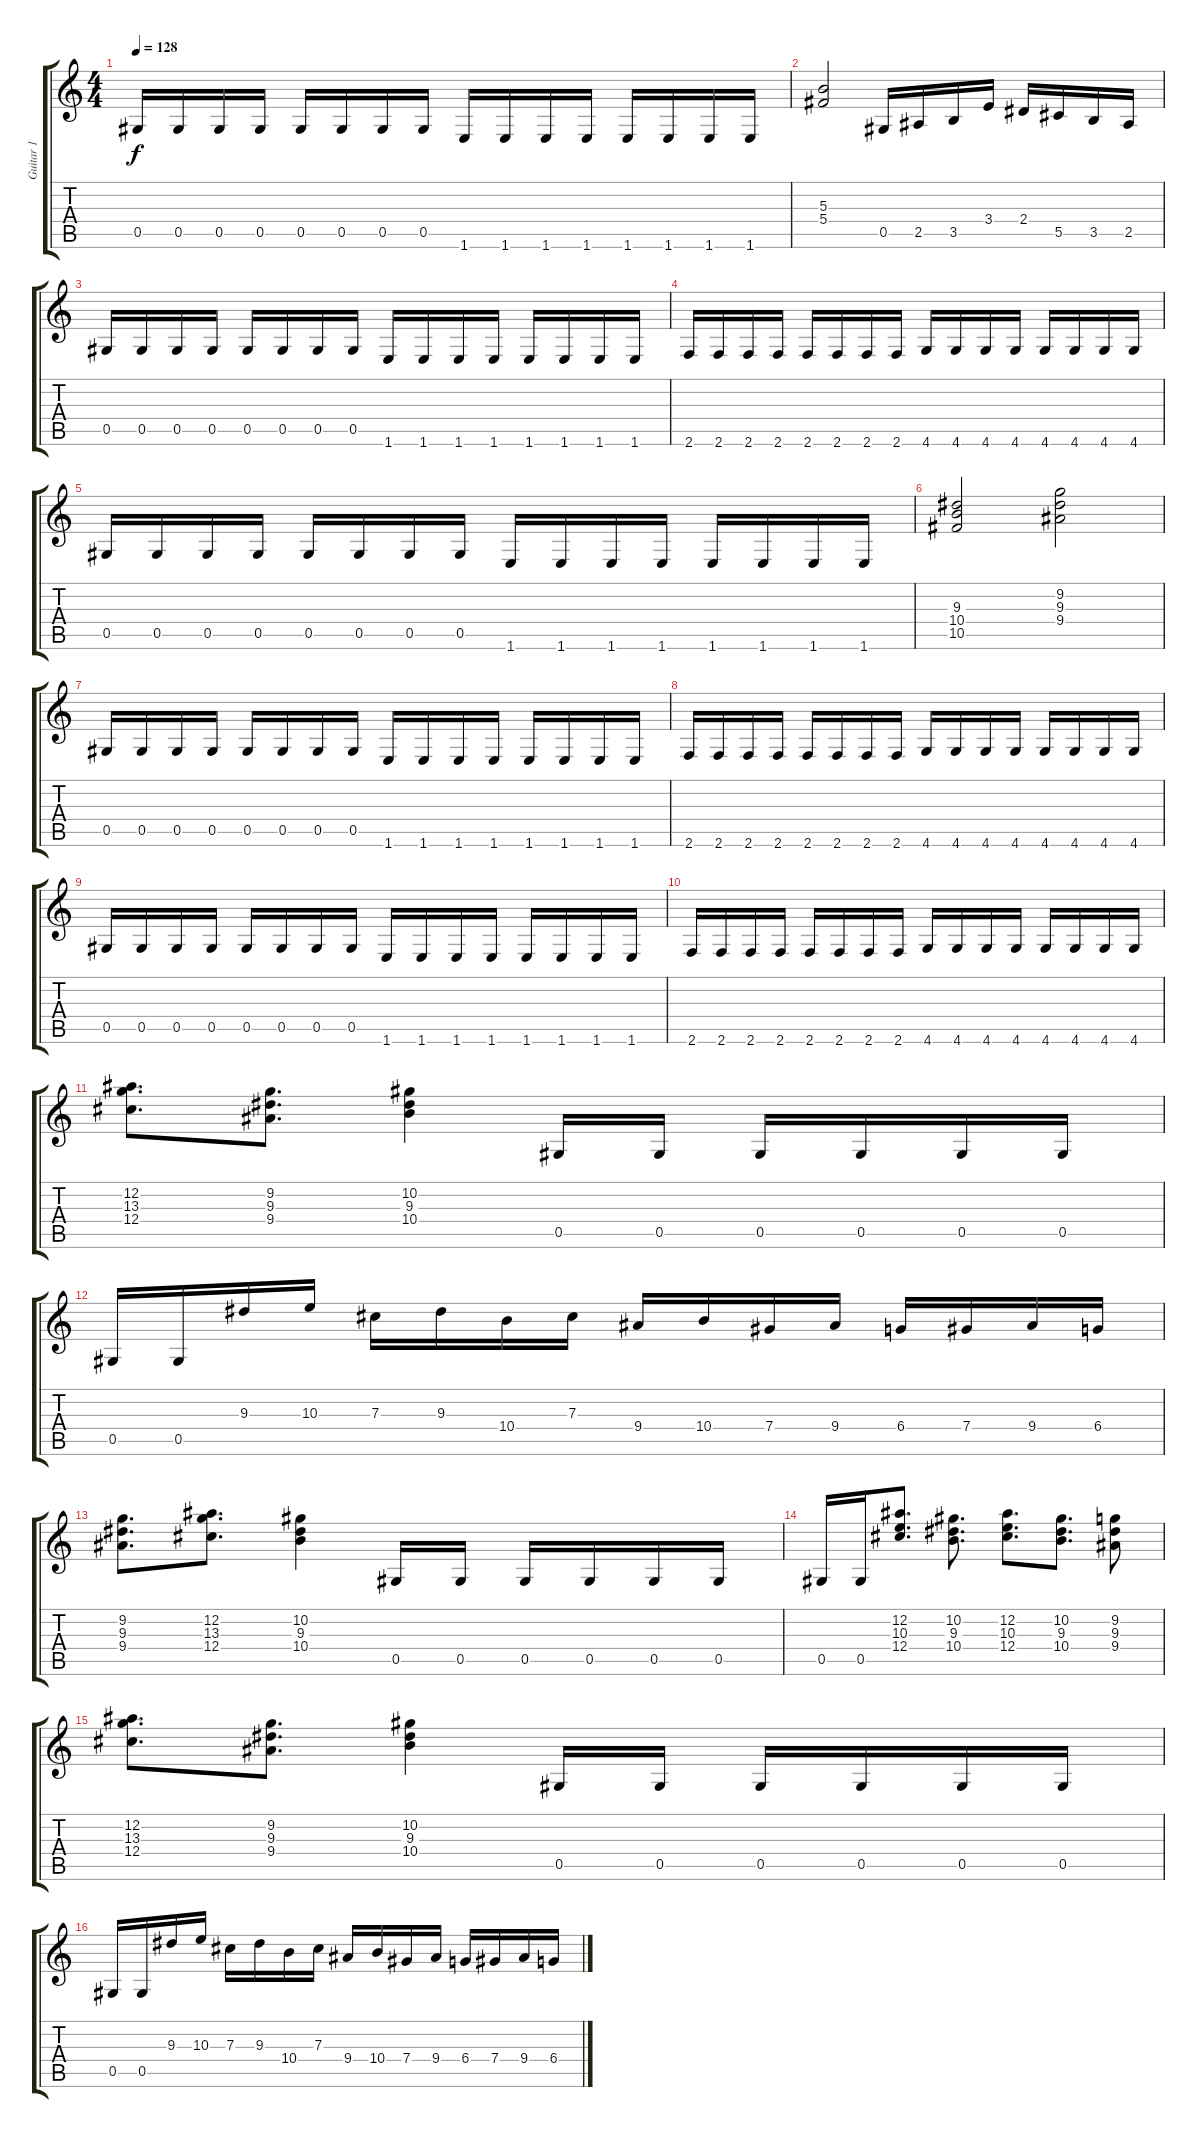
\track ("Guitar 1" "Guitar 1") {instrument overdrivenguitar}
\staff {score tabs}
\tuning (Eb4 Bb3 Gb3 Db3 Ab2 Eb2) {hide}
\ts (4 4)
\tempo 128
\clef g2
\ks c
0.5.16{dy f} 0.5.16 0.5.16 0.5.16 0.5.16 0.5.16 0.5.16 0.5.16 1.6.16 1.6.16 1.6.16 1.6.16 1.6.16 1.6.16 1.6.16 1.6.16 |
(5.3 5.4).2 0.5.16 2.5.16 3.5.16 3.4.16 2.4.16 5.5.16 3.5.16 2.5.16 |
0.5.16 0.5.16 0.5.16 0.5.16 0.5.16 0.5.16 0.5.16 0.5.16 1.6.16 1.6.16 1.6.16 1.6.16 1.6.16 1.6.16 1.6.16 1.6.16 |
2.6.16 2.6.16 2.6.16 2.6.16 2.6.16 2.6.16 2.6.16 2.6.16 4.6.16 4.6.16 4.6.16 4.6.16 4.6.16 4.6.16 4.6.16 4.6.16 |
0.5.16 0.5.16 0.5.16 0.5.16 0.5.16 0.5.16 0.5.16 0.5.16 1.6.16 1.6.16 1.6.16 1.6.16 1.6.16 1.6.16 1.6.16 1.6.16 |
(9.3 10.4 10.5).2 (9.2 9.3 9.4).2 |
0.5.16 0.5.16 0.5.16 0.5.16 0.5.16 0.5.16 0.5.16 0.5.16 1.6.16 1.6.16 1.6.16 1.6.16 1.6.16 1.6.16 1.6.16 1.6.16 |
2.6.16 2.6.16 2.6.16 2.6.16 2.6.16 2.6.16 2.6.16 2.6.16 4.6.16 4.6.16 4.6.16 4.6.16 4.6.16 4.6.16 4.6.16 4.6.16 |
0.5.16 0.5.16 0.5.16 0.5.16 0.5.16 0.5.16 0.5.16 0.5.16 1.6.16 1.6.16 1.6.16 1.6.16 1.6.16 1.6.16 1.6.16 1.6.16 |
2.6.16 2.6.16 2.6.16 2.6.16 2.6.16 2.6.16 2.6.16 2.6.16 4.6.16 4.6.16 4.6.16 4.6.16 4.6.16 4.6.16 4.6.16 4.6.16 |
(12.2 13.3 12.4).8{d} (9.2 9.3 9.4).8{d} (10.2 9.3 10.4).4 0.5.16 0.5.16 0.5.16 0.5.16 0.5.16 0.5.16 |
0.5.16 0.5.16 9.3.16 10.3.16 7.3.16 9.3.16 10.4.16 7.3.16 9.4.16 10.4.16 7.4.16 9.4.16 6.4.16 7.4.16 9.4.16 6.4.16 |
(9.2 9.3 9.4).8{d} (12.2 13.3 12.4).8{d} (10.2 9.3 10.4).4 0.5.16 0.5.16 0.5.16 0.5.16 0.5.16 0.5.16 |
0.5.16 0.5.16 (12.2 10.3 12.4).8{d} (10.2 9.3 10.4).8{d} (12.2 10.3 12.4).8{d} (10.2 9.3 10.4).8{d} (9.2 9.3 9.4).8 |
(12.2 13.3 12.4).8{d} (9.2 9.3 9.4).8{d} (10.2 9.3 10.4).4 0.5.16 0.5.16 0.5.16 0.5.16 0.5.16 0.5.16 |
0.5.16 0.5.16 9.3.16 10.3.16 7.3.16 9.3.16 10.4.16 7.3.16 9.4.16 10.4.16 7.4.16 9.4.16 6.4.16 7.4.16 9.4.16 6.4.16
